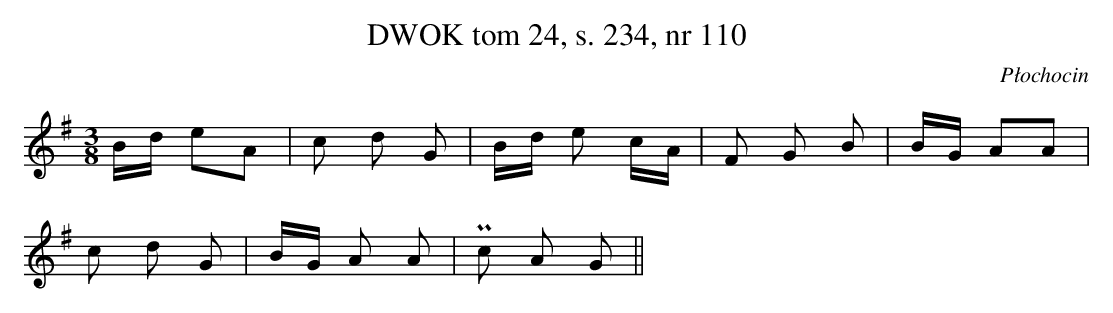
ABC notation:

X:1
T: DWOK tom 24, s. 234, nr 110
O: Płochocin
L: 1/16
M: 3/8
K: G
Bd e2A2 | c2 d2 G2 | Bd e2 cA | F2 G2 B2 | BG A2A2 |
c2 d2 G2 | BG A2 A2 | Pc2 A2 G2 ||
